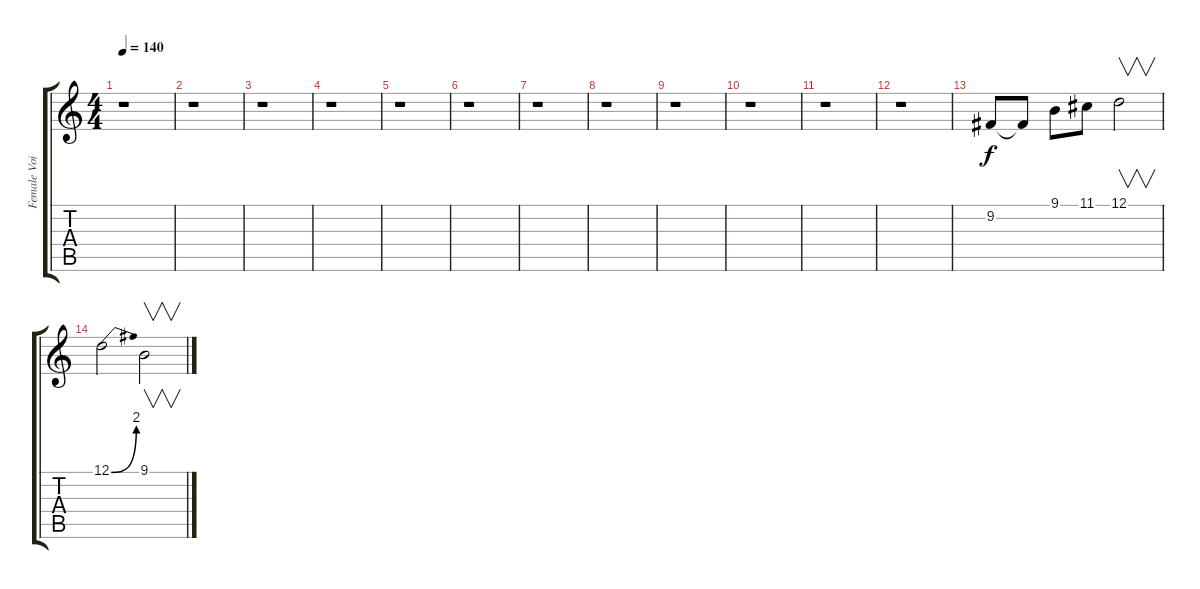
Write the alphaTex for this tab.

\track ("Female Voice" "Female Voi") {instrument pad4choir}
\staff {score tabs}
\tuning (D4 A3 F3 C3 G2 C2) {hide}
\ts (4 4)
\tempo 140
\clef g2
\ks c
r.1{dy f} |
r.1 |
r.1 |
r.1 |
r.1 |
r.1 |
r.1 |
r.1 |
r.1 |
r.1 |
r.1 |
r.1 |
9.2.8 9.2{t}.8 9.1.8 11.1.8 12.1.2{v} |
12.1{be (bend 0 0 60 8)}.2 9.1.2{v}
